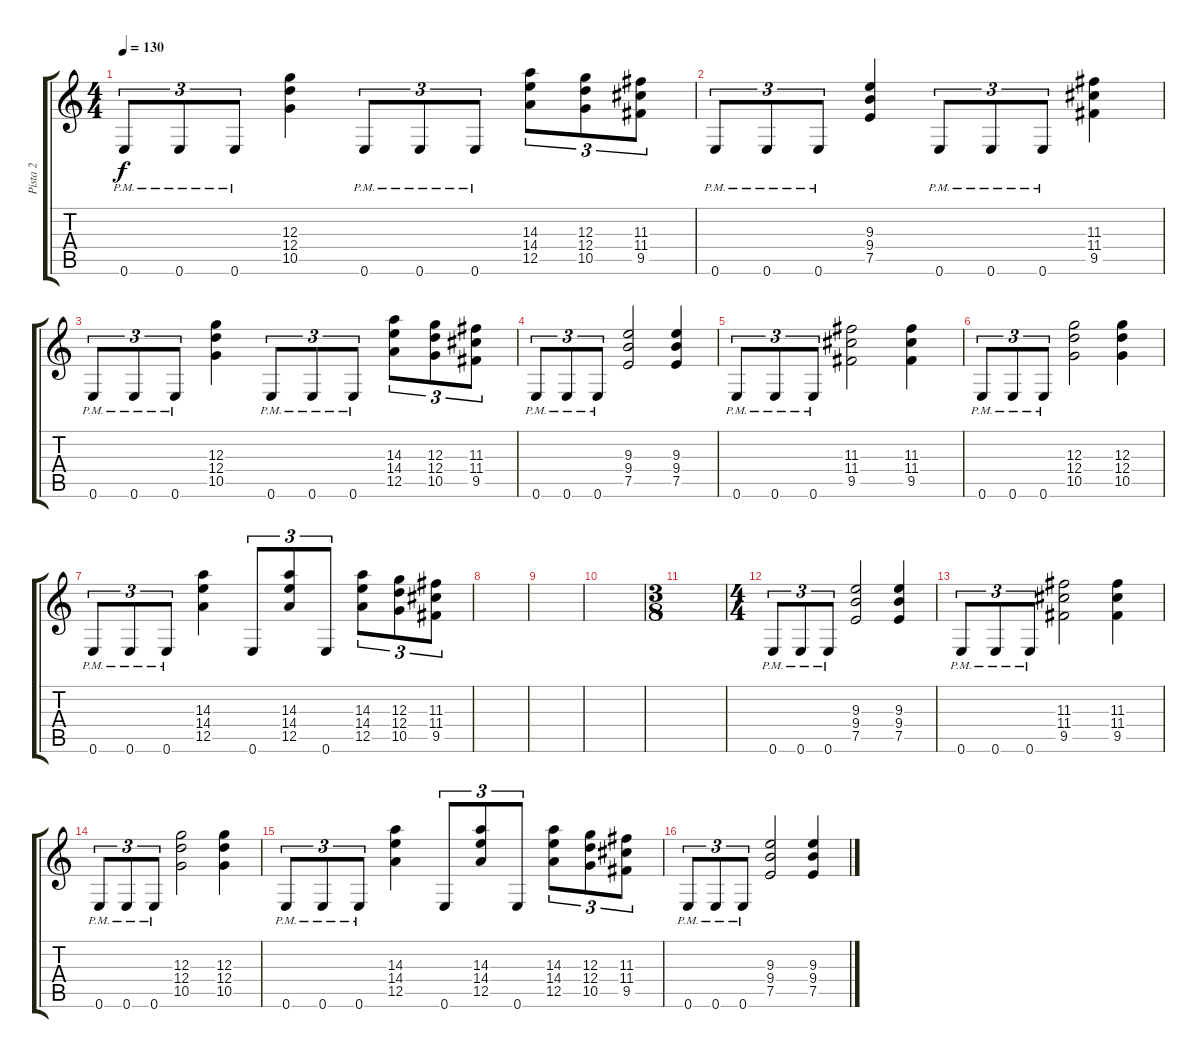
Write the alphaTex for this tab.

\track ("Pista 2" "Pista 2") {instrument distortionguitar}
\staff {score tabs}
\tuning (E4 B3 G3 D3 A2 E2) {hide}
\ts (4 4)
\tempo 130
\clef g2
\ks c
0.6{pm}.8{tu (3 2) dy f} 0.6{pm}.8{tu (3 2)} 0.6{pm}.8{tu (3 2)} (12.3 12.4 10.5).4 0.6{pm}.8{tu (3 2)} 0.6{pm}.8{tu (3 2)} 0.6{pm}.8{tu (3 2)} (14.3 14.4 12.5).8{tu (3 2)} (12.3 12.4 10.5).8{tu (3 2)} (11.3 11.4 9.5).8{tu (3 2)} |
0.6{pm}.8{tu (3 2)} 0.6{pm}.8{tu (3 2)} 0.6{pm}.8{tu (3 2)} (9.3 9.4 7.5).4 0.6{pm}.8{tu (3 2)} 0.6{pm}.8{tu (3 2)} 0.6{pm}.8{tu (3 2)} (11.3 11.4 9.5).4 |
0.6{pm}.8{tu (3 2)} 0.6{pm}.8{tu (3 2)} 0.6{pm}.8{tu (3 2)} (12.3 12.4 10.5).4 0.6{pm}.8{tu (3 2)} 0.6{pm}.8{tu (3 2)} 0.6{pm}.8{tu (3 2)} (14.3 14.4 12.5).8{tu (3 2)} (12.3 12.4 10.5).8{tu (3 2)} (11.3 11.4 9.5).8{tu (3 2)} |
0.6{pm}.8{tu (3 2)} 0.6{pm}.8{tu (3 2)} 0.6{pm}.8{tu (3 2)} (9.3 9.4 7.5).2 (9.3 9.4 7.5).4 |
0.6{pm}.8{tu (3 2)} 0.6{pm}.8{tu (3 2)} 0.6{pm}.8{tu (3 2)} (11.3 11.4 9.5).2 (11.3 11.4 9.5).4 |
0.6{pm}.8{tu (3 2)} 0.6{pm}.8{tu (3 2)} 0.6{pm}.8{tu (3 2)} (12.3 12.4 10.5).2 (12.3 12.4 10.5).4 |
0.6{pm}.8{tu (3 2)} 0.6{pm}.8{tu (3 2)} 0.6{pm}.8{tu (3 2)} (14.3 14.4 12.5).4 0.6.8{tu (3 2)} (14.3 14.4 12.5).8{tu (3 2)} 0.6.8{tu (3 2)} (14.3 14.4 12.5).8{tu (3 2)} (12.3 12.4 10.5).8{tu (3 2)} (11.3 11.4 9.5).8{tu (3 2)} |
|
|
|
\ts (3 8)
|
\ts (4 4)
0.6{pm}.8{tu (3 2)} 0.6{pm}.8{tu (3 2)} 0.6{pm}.8{tu (3 2)} (9.3 9.4 7.5).2 (9.3 9.4 7.5).4 |
0.6{pm}.8{tu (3 2)} 0.6{pm}.8{tu (3 2)} 0.6{pm}.8{tu (3 2)} (11.3 11.4 9.5).2 (11.3 11.4 9.5).4 |
0.6{pm}.8{tu (3 2)} 0.6{pm}.8{tu (3 2)} 0.6{pm}.8{tu (3 2)} (12.3 12.4 10.5).2 (12.3 12.4 10.5).4 |
0.6{pm}.8{tu (3 2)} 0.6{pm}.8{tu (3 2)} 0.6{pm}.8{tu (3 2)} (14.3 14.4 12.5).4 0.6.8{tu (3 2)} (14.3 14.4 12.5).8{tu (3 2)} 0.6.8{tu (3 2)} (14.3 14.4 12.5).8{tu (3 2)} (12.3 12.4 10.5).8{tu (3 2)} (11.3 11.4 9.5).8{tu (3 2)} |
0.6{pm}.8{tu (3 2)} 0.6{pm}.8{tu (3 2)} 0.6{pm}.8{tu (3 2)} (9.3 9.4 7.5).2 (9.3 9.4 7.5).4
